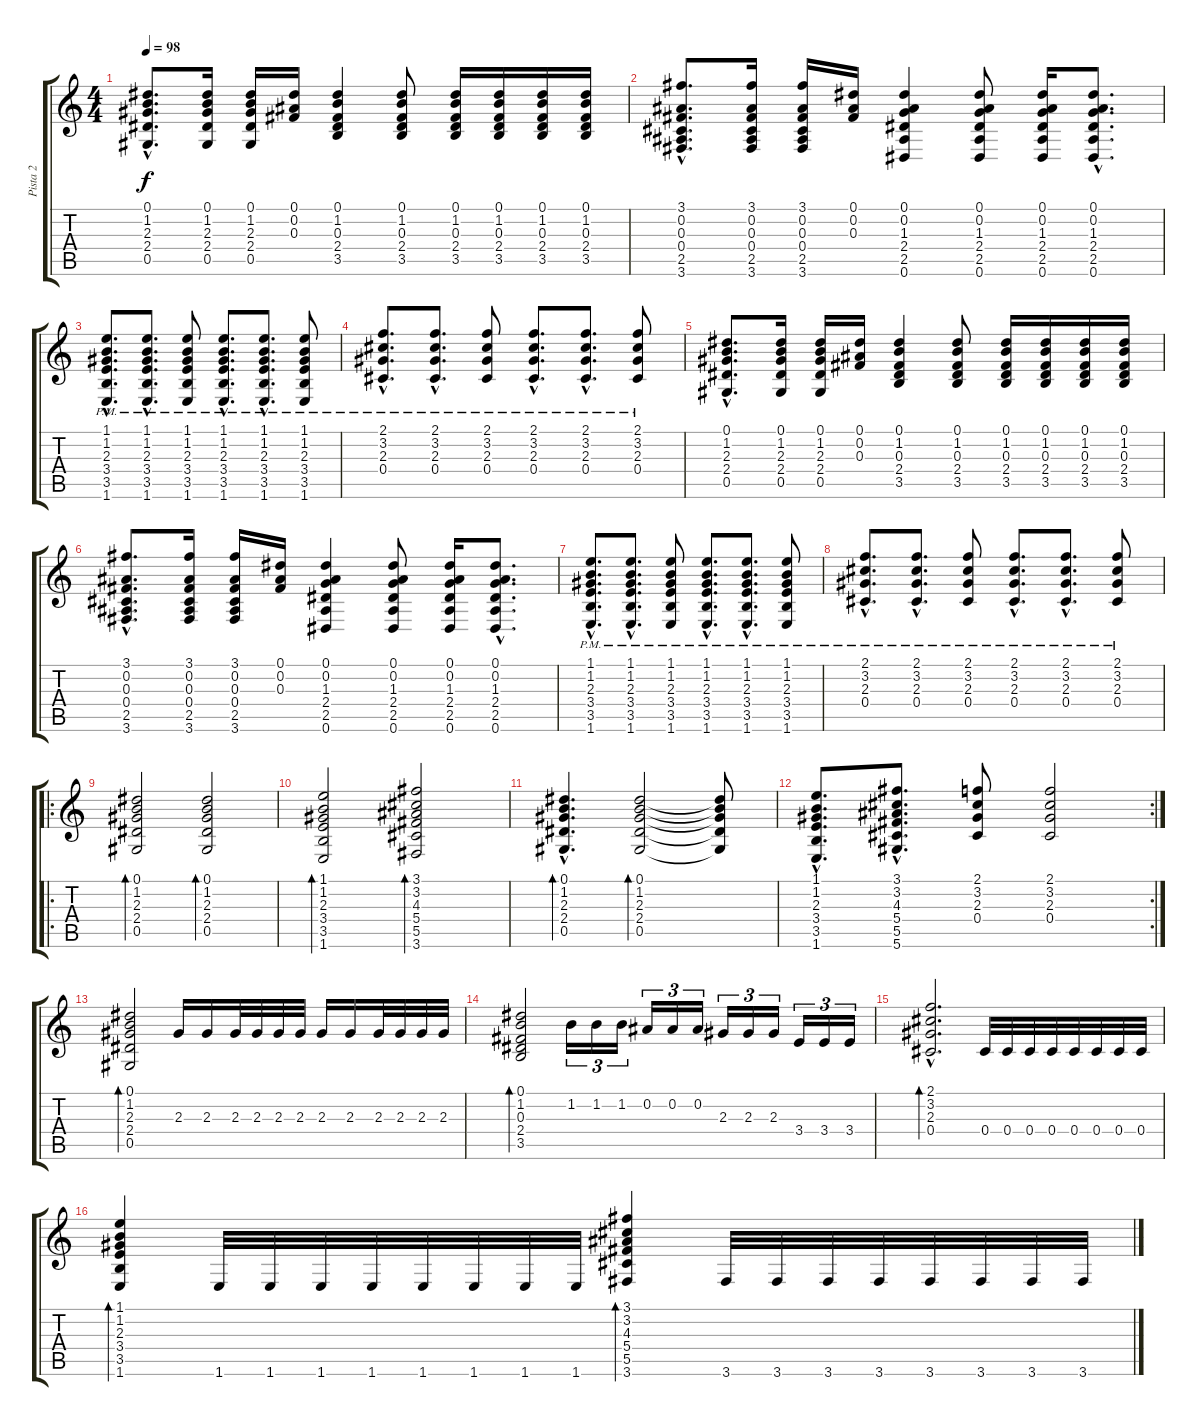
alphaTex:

\track ("Pista 2" "Pista 2") {instrument acousticguitarsteel}
\staff {score tabs}
\tuning (Eb4 Bb3 Gb3 Db3 Ab2 Eb2) {hide}
\ts (4 4)
\tempo 98
\clef g2
\ks c
(0.1{hac} 1.2{hac} 2.3{hac} 2.4{hac} 0.5{hac}).8{d dy f} (0.1 1.2 2.3 2.4 0.5).16 (0.1 1.2 2.3 2.4 0.5).16 (0.1 0.2 0.3).16 (0.1 1.2 0.3 2.4 3.5).4 (0.1 1.2 0.3 2.4 3.5).8 (0.1 1.2 0.3 2.4 3.5).16 (0.1 1.2 0.3 2.4 3.5).16 (0.1 1.2 0.3 2.4 3.5).16 (0.1 1.2 0.3 2.4 3.5).16 |
(3.1{hac} 0.2{hac} 0.3{hac} 0.4{hac} 2.5{hac} 3.6{hac}).8{d} (3.1 0.2 0.3 0.4 2.5 3.6).16 (3.1 0.2 0.3 0.4 2.5 3.6).16 (0.1 0.2 0.3).16 (0.1 0.2 1.3 2.4 2.5 0.6).4 (0.1 0.2 1.3 2.4 2.5 0.6).8 (0.1 0.2 1.3 2.4 2.5 0.6).16 (0.1{hac} 0.2{hac} 1.3{hac} 2.4{hac} 2.5{hac} 0.6{hac}).8{d} |
(1.1{hac pm} 1.2{hac pm} 2.3{hac pm} 3.4{hac pm} 3.5{hac pm} 1.6{hac pm}).8{d} (1.1{hac pm} 1.2{hac pm} 2.3{hac pm} 3.4{hac pm} 3.5{hac pm} 1.6{hac pm}).8{d} (1.1{pm} 1.2{pm} 2.3{pm} 3.4{pm} 3.5{pm} 1.6{pm}).8 (1.1{hac pm} 1.2{hac pm} 2.3{hac pm} 3.4{hac pm} 3.5{hac pm} 1.6{hac pm}).8{d} (1.1{hac pm} 1.2{hac pm} 2.3{hac pm} 3.4{hac pm} 3.5{hac pm} 1.6{hac pm}).8{d} (1.1{pm} 1.2{pm} 2.3{pm} 3.4{pm} 3.5{pm} 1.6{pm}).8 |
(2.1{hac pm} 3.2{hac pm} 2.3{hac pm} 0.4{hac pm}).8{d} (2.1{hac pm} 3.2{hac pm} 2.3{hac pm} 0.4{hac pm}).8{d} (2.1{pm} 3.2{pm} 2.3{pm} 0.4{pm}).8 (2.1{hac pm} 3.2{hac pm} 2.3{hac pm} 0.4{hac pm}).8{d} (2.1{hac pm} 3.2{hac pm} 2.3{hac pm} 0.4{hac pm}).8{d} (2.1{pm} 3.2{pm} 2.3{pm} 0.4{pm}).8 |
(0.1{hac} 1.2{hac} 2.3{hac} 2.4{hac} 0.5{hac}).8{d} (0.1 1.2 2.3 2.4 0.5).16 (0.1 1.2 2.3 2.4 0.5).16 (0.1 0.2 0.3).16 (0.1 1.2 0.3 2.4 3.5).4 (0.1 1.2 0.3 2.4 3.5).8 (0.1 1.2 0.3 2.4 3.5).16 (0.1 1.2 0.3 2.4 3.5).16 (0.1 1.2 0.3 2.4 3.5).16 (0.1 1.2 0.3 2.4 3.5).16 |
(3.1{hac} 0.2{hac} 0.3{hac} 0.4{hac} 2.5{hac} 3.6{hac}).8{d} (3.1 0.2 0.3 0.4 2.5 3.6).16 (3.1 0.2 0.3 0.4 2.5 3.6).16 (0.1 0.2 0.3).16 (0.1 0.2 1.3 2.4 2.5 0.6).4 (0.1 0.2 1.3 2.4 2.5 0.6).8 (0.1 0.2 1.3 2.4 2.5 0.6).16 (0.1{hac} 0.2{hac} 1.3{hac} 2.4{hac} 2.5{hac} 0.6{hac}).8{d} |
(1.1{hac pm} 1.2{hac pm} 2.3{hac pm} 3.4{hac pm} 3.5{hac pm} 1.6{hac pm}).8{d} (1.1{hac pm} 1.2{hac pm} 2.3{hac pm} 3.4{hac pm} 3.5{hac pm} 1.6{hac pm}).8{d} (1.1{pm} 1.2{pm} 2.3{pm} 3.4{pm} 3.5{pm} 1.6{pm}).8 (1.1{hac pm} 1.2{hac pm} 2.3{hac pm} 3.4{hac pm} 3.5{hac pm} 1.6{hac pm}).8{d} (1.1{hac pm} 1.2{hac pm} 2.3{hac pm} 3.4{hac pm} 3.5{hac pm} 1.6{hac pm}).8{d} (1.1{pm} 1.2{pm} 2.3{pm} 3.4{pm} 3.5{pm} 1.6{pm}).8 |
(2.1{hac pm} 3.2{hac pm} 2.3{hac pm} 0.4{hac pm}).8{d} (2.1{hac pm} 3.2{hac pm} 2.3{hac pm} 0.4{hac pm}).8{d} (2.1{pm} 3.2{pm} 2.3{pm} 0.4{pm}).8 (2.1{hac pm} 3.2{hac pm} 2.3{hac pm} 0.4{hac pm}).8{d} (2.1{hac pm} 3.2{hac pm} 2.3{hac pm} 0.4{hac pm}).8{d} (2.1{pm} 3.2{pm} 2.3{pm} 0.4{pm}).8 |
\ro
(0.1 1.2 2.3 2.4 0.5).2{bd 120} (0.1 1.2 2.3 2.4 0.5).2{bd 120} |
(1.1 1.2 2.3 3.4 3.5 1.6).2{bd 120} (3.1 3.2 4.3 5.4 5.5 3.6).2{bd 120} |
(0.1{hac} 1.2{hac} 2.3{hac} 2.4{hac} 0.5{hac}).4{d bd 60} (0.1 1.2 2.3 2.4 0.5).2{bd 60} (0.1{t} 1.2{t} 2.3{t} 2.4{t} 0.5{t}).8 |
\rc 2
(1.1{hac} 1.2{hac} 2.3{hac} 3.4{hac} 3.5{hac} 1.6{hac}).8{d} (3.1{hac} 3.2{hac} 4.3{hac} 5.4{hac} 5.5{hac} 5.6{hac}).8{d} (2.1 3.2 2.3 0.4).8 (2.1 3.2 2.3 0.4).2 |
(0.1 1.2 2.3 2.4 0.5).2{bd 120} 2.3.16 2.3.16 2.3.32 2.3.32 2.3.32 2.3.32 2.3.16 2.3.16 2.3.32 2.3.32 2.3.32 2.3.32 |
(0.1 1.2 0.3 2.4 3.5).2{bd 120} 1.2.16{tu (3 2)} 1.2.16{tu (3 2)} 1.2.16{tu (3 2)} 0.2.16{tu (3 2)} 0.2.16{tu (3 2)} 0.2.16{tu (3 2)} 2.3.16{tu (3 2)} 2.3.16{tu (3 2)} 2.3.16{tu (3 2)} 3.4.16{tu (3 2)} 3.4.16{tu (3 2)} 3.4.16{tu (3 2)} |
(2.1{hac} 3.2{hac} 2.3{hac} 0.4{hac}).2{d bd 120} 0.4.32 0.4.32 0.4.32 0.4.32 0.4.32 0.4.32 0.4.32 0.4.32 |
(1.1 1.2 2.3 3.4 3.5 1.6).4{bd 120} 1.6.32 1.6.32 1.6.32 1.6.32 1.6.32 1.6.32 1.6.32 1.6.32 (3.1 3.2 4.3 5.4 5.5 3.6).4{bd 120} 3.6.32 3.6.32 3.6.32 3.6.32 3.6.32 3.6.32 3.6.32 3.6.32
